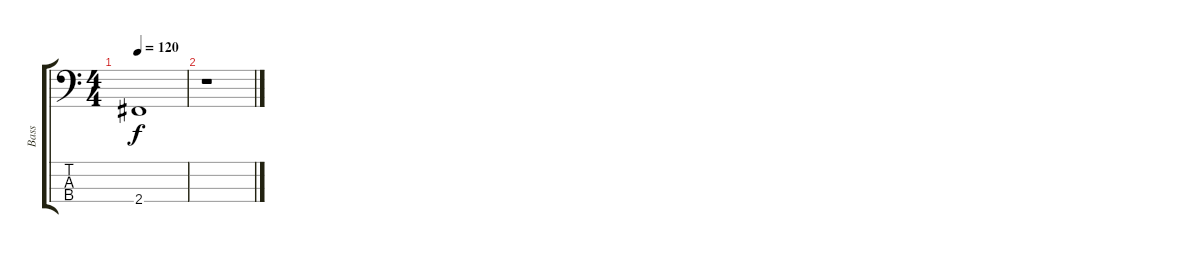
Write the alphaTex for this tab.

\track ("Bass" "Bass") {instrument electricbasspick}
\staff {score tabs}
\tuning (G2 D2 A1 E1) {hide}
\ts (4 4)
\tempo 120
\clef f4
\ks c
2.4{t}.1{dy f} |
r.1
